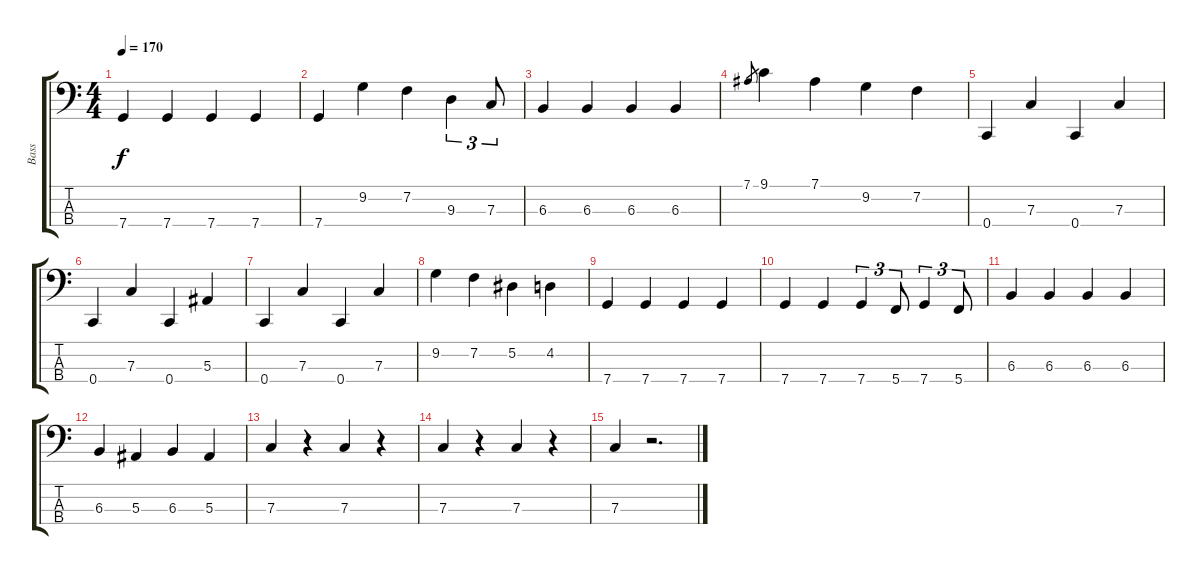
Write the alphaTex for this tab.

\track ("Bass" "Bass") {instrument electricbassfinger}
\staff {score tabs}
\tuning (Eb2 Bb1 F1 C1) {hide}
\ts (4 4)
\tempo 170
\clef f4
\ks c
7.4.4{dy f} 7.4.4 7.4.4 7.4.4 |
7.4.4 9.2.4 7.2.4 9.3.4{tu (3 2)} 7.3.8{tu (3 2)} |
6.3.4 6.3.4 6.3.4 6.3.4 |
7.1.8{gr} 9.1.4 7.1.4 9.2.4 7.2.4 |
0.4.4 7.3.4 0.4.4 7.3.4 |
0.4.4 7.3.4 0.4.4 5.3.4 |
0.4.4 7.3.4 0.4.4 7.3.4 |
9.2.4 7.2.4 5.2.4 4.2.4 |
7.4.4 7.4.4 7.4.4 7.4.4 |
7.4.4 7.4.4 7.4.4{tu (3 2)} 5.4.8{tu (3 2)} 7.4.4{tu (3 2)} 5.4.8{tu (3 2)} |
6.3.4 6.3.4 6.3.4 6.3.4 |
6.3.4 5.3.4 6.3.4 5.3.4 |
7.3.4 r.4 7.3.4 r.4 |
7.3.4 r.4 7.3.4 r.4 |
7.3.4 r.2{d}
